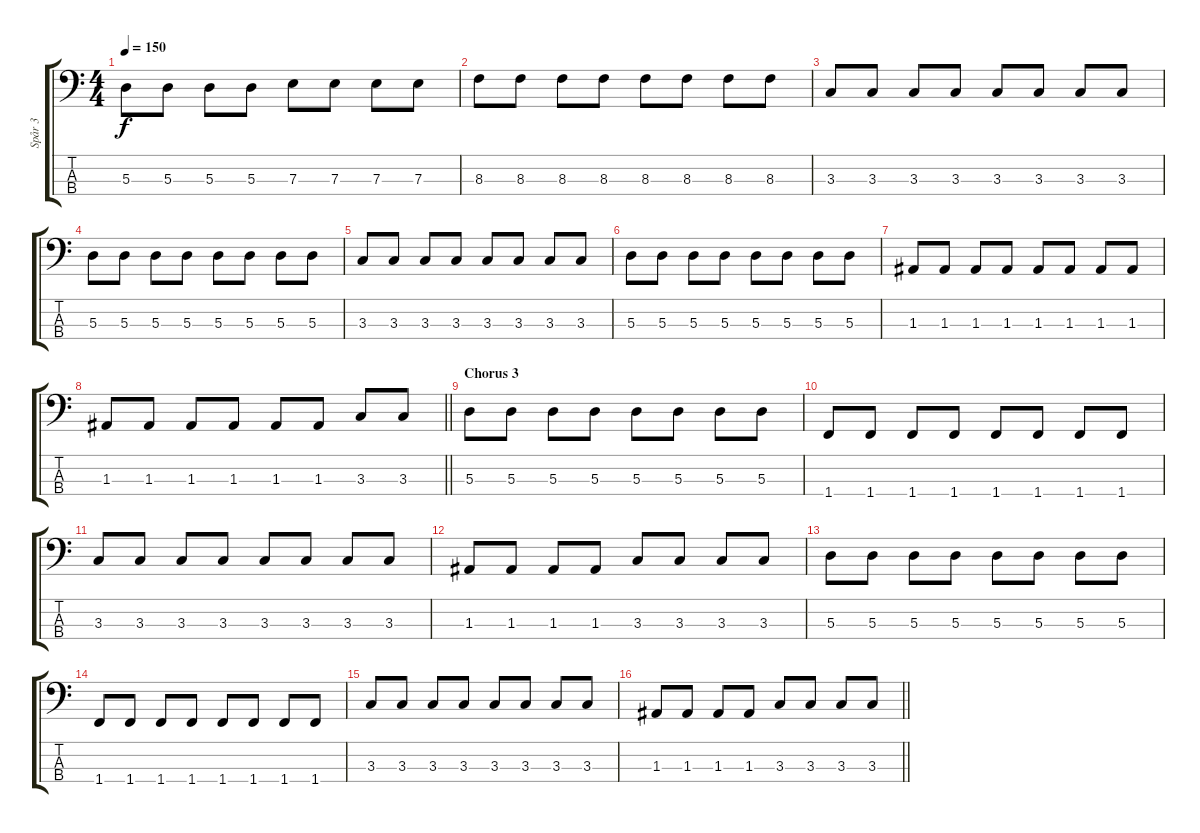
\track ("Spår 3" "Spår 3") {instrument electricbassfinger}
\staff {score tabs}
\tuning (G2 D2 A1 E1) {hide}
\ts (4 4)
\tempo 150
\clef f4
\ks c
5.3.8{dy f} 5.3.8 5.3.8 5.3.8 7.3.8 7.3.8 7.3.8 7.3.8 |
8.3.8 8.3.8 8.3.8 8.3.8 8.3.8 8.3.8 8.3.8 8.3.8 |
3.3.8 3.3.8 3.3.8 3.3.8 3.3.8 3.3.8 3.3.8 3.3.8 |
5.3.8 5.3.8 5.3.8 5.3.8 5.3.8 5.3.8 5.3.8 5.3.8 |
3.3.8 3.3.8 3.3.8 3.3.8 3.3.8 3.3.8 3.3.8 3.3.8 |
5.3.8 5.3.8 5.3.8 5.3.8 5.3.8 5.3.8 5.3.8 5.3.8 |
1.3.8 1.3.8 1.3.8 1.3.8 1.3.8 1.3.8 1.3.8 1.3.8 |
\barLineRight lightlight
1.3.8 1.3.8 1.3.8 1.3.8 1.3.8 1.3.8 3.3.8 3.3.8 |
\section ("" "Chorus 3")
5.3.8 5.3.8 5.3.8 5.3.8 5.3.8 5.3.8 5.3.8 5.3.8 |
1.4.8 1.4.8 1.4.8 1.4.8 1.4.8 1.4.8 1.4.8 1.4.8 |
3.3.8 3.3.8 3.3.8 3.3.8 3.3.8 3.3.8 3.3.8 3.3.8 |
1.3.8 1.3.8 1.3.8 1.3.8 3.3.8 3.3.8 3.3.8 3.3.8 |
5.3.8 5.3.8 5.3.8 5.3.8 5.3.8 5.3.8 5.3.8 5.3.8 |
1.4.8 1.4.8 1.4.8 1.4.8 1.4.8 1.4.8 1.4.8 1.4.8 |
3.3.8 3.3.8 3.3.8 3.3.8 3.3.8 3.3.8 3.3.8 3.3.8 |
\barLineRight lightlight
1.3.8 1.3.8 1.3.8 1.3.8 3.3.8 3.3.8 3.3.8 3.3.8
